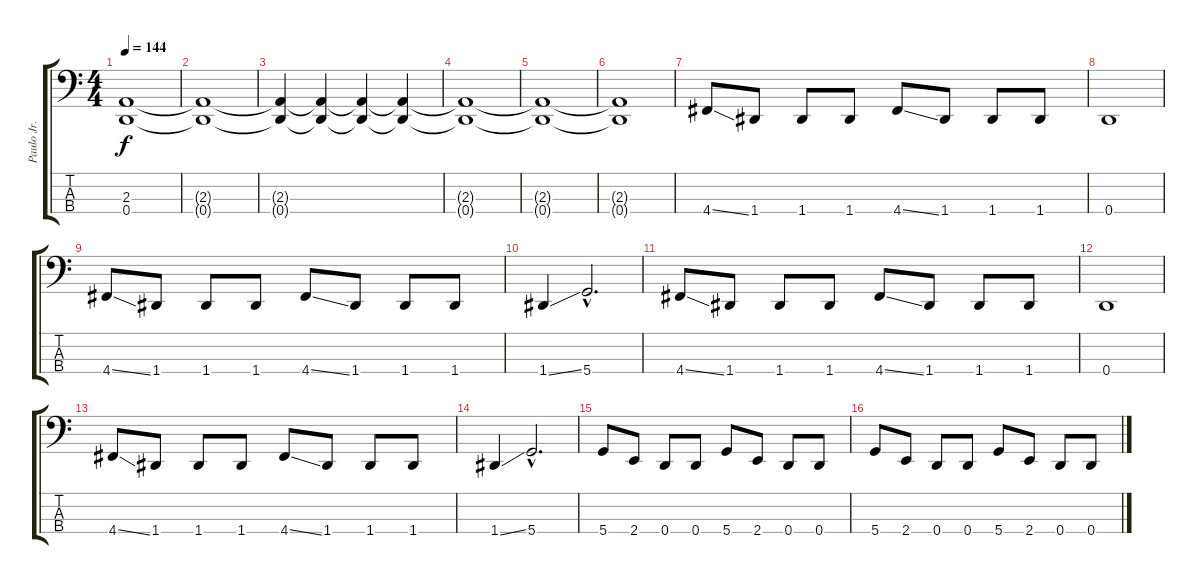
\track ("Paulo Jr." "Paulo Jr.") {instrument electricbasspick}
\staff {score tabs}
\tuning (F2 C2 G1 D1) {hide}
\ts (4 4)
\tempo 144
\clef f4
\ks c
(2.3 0.4).1{dy f} |
(2.3{t} 0.4{t}).1 |
(2.3{t} 0.4{t}).4 (2.3{t} 0.4{t}).4 (2.3{t} 0.4{t}).4 (2.3{t} 0.4{t}).4 |
(2.3{t} 0.4{t}).1 |
(2.3{t} 0.4{t}).1 |
(2.3{t} 0.4{t}).1 |
4.4{ss}.8 1.4.8 1.4.8 1.4.8 4.4{ss}.8 1.4.8 1.4.8 1.4.8 |
0.4.1 |
4.4{ss}.8 1.4.8 1.4.8 1.4.8 4.4{ss}.8 1.4.8 1.4.8 1.4.8 |
1.4{ss}.4 5.4{hac}.2{d} |
4.4{ss}.8 1.4.8 1.4.8 1.4.8 4.4{ss}.8 1.4.8 1.4.8 1.4.8 |
0.4.1 |
4.4{ss}.8 1.4.8 1.4.8 1.4.8 4.4{ss}.8 1.4.8 1.4.8 1.4.8 |
1.4{ss}.4 5.4{hac}.2{d} |
5.4.8 2.4.8 0.4.8 0.4.8 5.4.8 2.4.8 0.4.8 0.4.8 |
5.4.8 2.4.8 0.4.8 0.4.8 5.4.8 2.4.8 0.4.8 0.4.8
